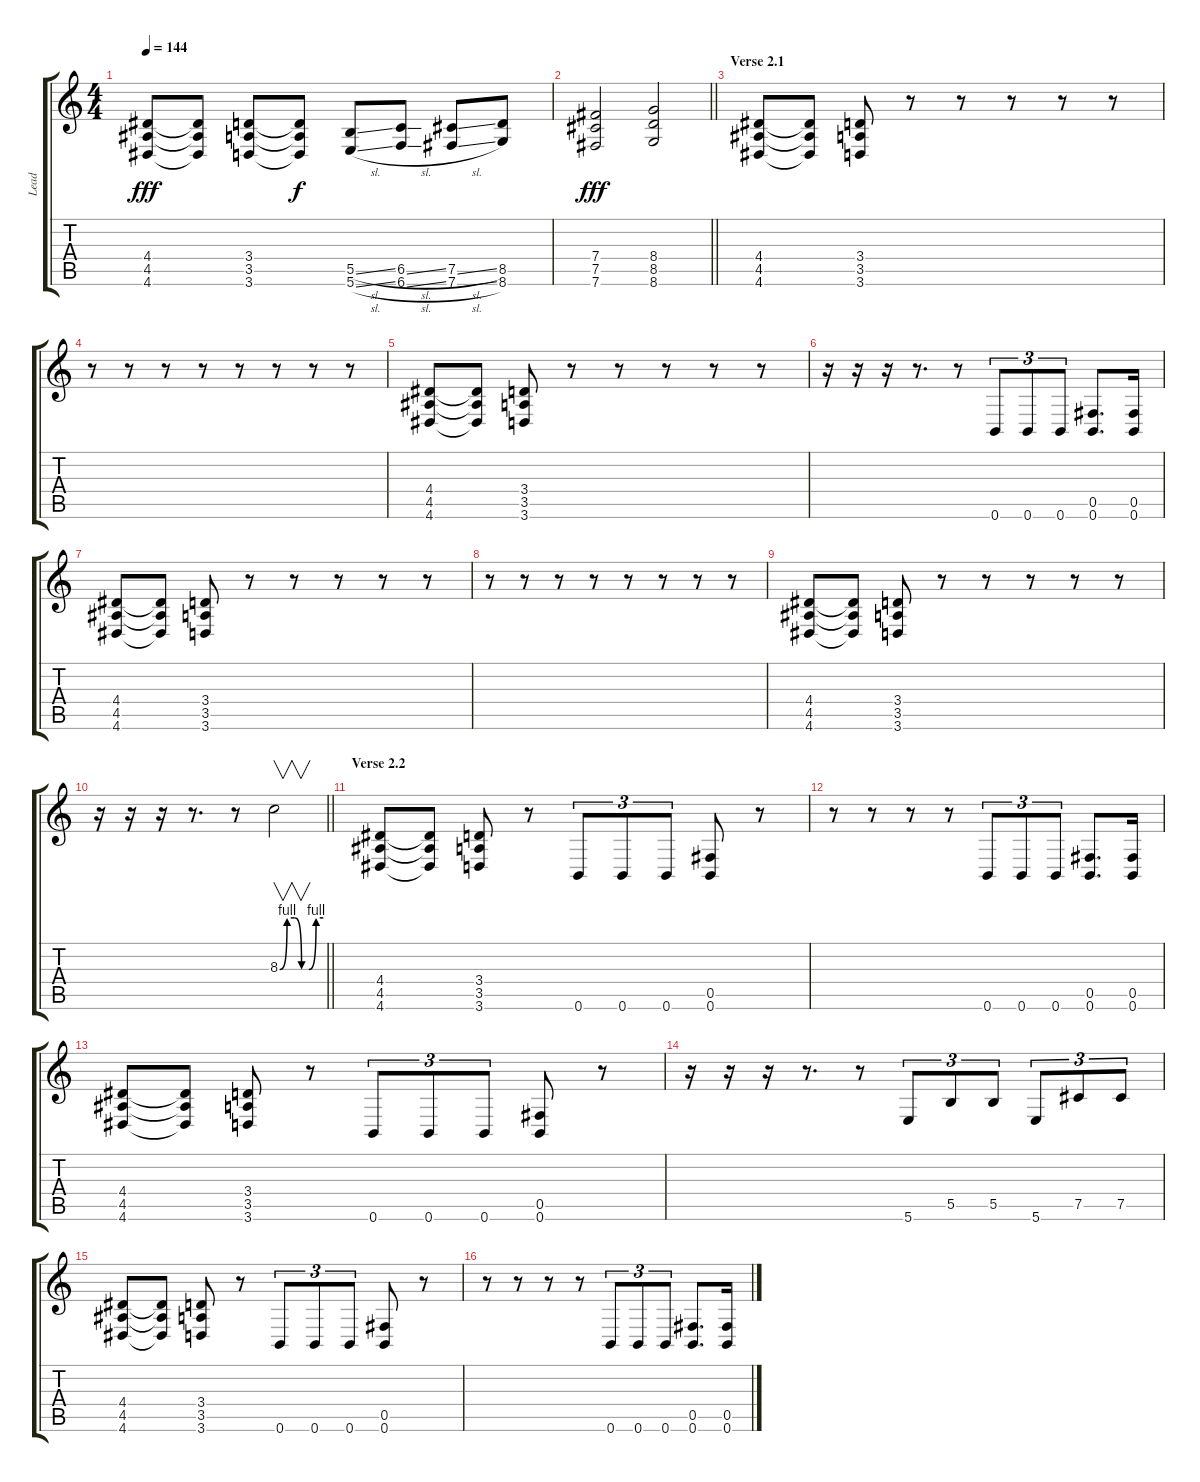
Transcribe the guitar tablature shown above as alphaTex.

\track ("Lead" "Lead") {instrument overdrivenguitar}
\staff {score tabs}
\tuning (Db4 Ab3 E3 B2 Gb2 B1) {hide}
\ts (4 4)
\tempo 144
\clef g2
\ks c
(4.4 4.5 4.6).8{dy fff} (4.4{t} 4.5{t} 4.6{t}).8 (3.4 3.5 3.6).8 (3.4{t} 3.5{t} 3.6{t}).8{dy f} (5.5{sl} 5.6{sl}).8 (6.5{sl} 6.6{sl}).8 (7.5{sl} 7.6{sl}).8 (8.5 8.6).8 |
\barLineRight lightlight
(7.4 7.5 7.6).2{dy fff} (8.4 8.5 8.6).2 |
\section ("" "Verse 2.1")
(4.4 4.5 4.6).8 (4.4{t} 4.5{t} 4.6{t}).8 (3.4 3.5 3.6).8 r.8 r.8 r.8 r.8 r.8 |
r.8 r.8 r.8 r.8 r.8 r.8 r.8 r.8 |
(4.4 4.5 4.6).8 (4.4{t} 4.5{t} 4.6{t}).8 (3.4 3.5 3.6).8 r.8 r.8 r.8 r.8 r.8 |
r.16 r.16 r.16 r.8{d} r.8 0.6.8{tu (3 2)} 0.6.8{tu (3 2)} 0.6.8{tu (3 2)} (0.5 0.6).8{d} (0.5 0.6).16 |
(4.4 4.5 4.6).8 (4.4{t} 4.5{t} 4.6{t}).8 (3.4 3.5 3.6).8 r.8 r.8 r.8 r.8 r.8 |
r.8 r.8 r.8 r.8 r.8 r.8 r.8 r.8 |
(4.4 4.5 4.6).8 (4.4{t} 4.5{t} 4.6{t}).8 (3.4 3.5 3.6).8 r.8 r.8 r.8 r.8 r.8 |
\barLineRight lightlight
r.16 r.16 r.16 r.8{d} r.8 8.3{be (custom 0 0 10 4 20 4 30 0 40 0 50 4 60 4)}.2{v} |
\section ("" "Verse 2.2")
(4.4 4.5 4.6).8 (4.4{t} 4.5{t} 4.6{t}).8 (3.4 3.5 3.6).8 r.8 0.6.8{tu (3 2)} 0.6.8{tu (3 2)} 0.6.8{tu (3 2)} (0.5 0.6).8 r.8 |
r.8 r.8 r.8 r.8 0.6.8{tu (3 2)} 0.6.8{tu (3 2)} 0.6.8{tu (3 2)} (0.5 0.6).8{d} (0.5 0.6).16 |
(4.4 4.5 4.6).8 (4.4{t} 4.5{t} 4.6{t}).8 (3.4 3.5 3.6).8 r.8 0.6.8{tu (3 2)} 0.6.8{tu (3 2)} 0.6.8{tu (3 2)} (0.5 0.6).8 r.8 |
r.16 r.16 r.16 r.8{d} r.8 5.6.8{tu (3 2)} 5.5.8{tu (3 2)} 5.5.8{tu (3 2)} 5.6.8{tu (3 2)} 7.5.8{tu (3 2)} 7.5.8{tu (3 2)} |
(4.4 4.5 4.6).8 (4.4{t} 4.5{t} 4.6{t}).8 (3.4 3.5 3.6).8 r.8 0.6.8{tu (3 2)} 0.6.8{tu (3 2)} 0.6.8{tu (3 2)} (0.5 0.6).8 r.8 |
r.8 r.8 r.8 r.8 0.6.8{tu (3 2)} 0.6.8{tu (3 2)} 0.6.8{tu (3 2)} (0.5 0.6).8{d} (0.5 0.6).16
